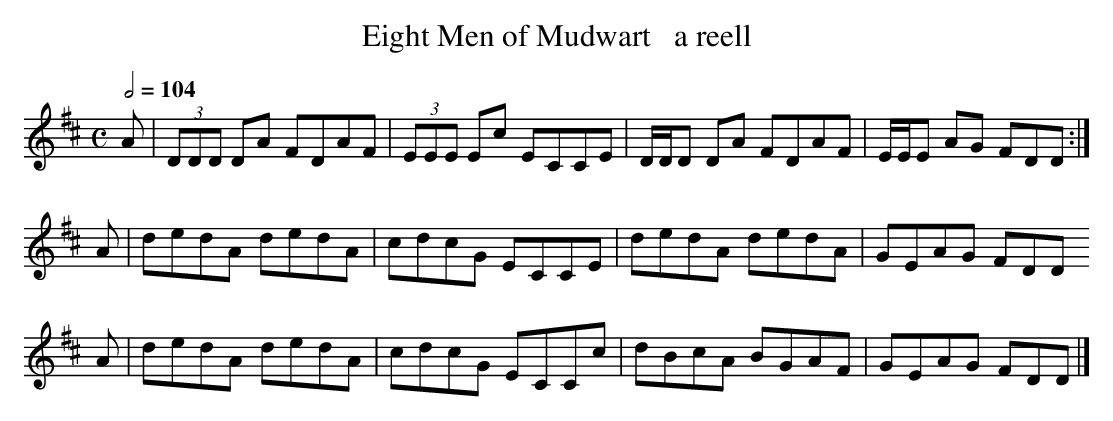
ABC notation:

X:1
T:Eight Men of Mudwart   a reell
M:C
L:1/8
Q:1/2=104
K:D
A|(3DDD DA FDAF|(3EEE Ec ECCE|D/D/D DA FDAF|E/E/E AG FDD:|
A|  dedA   dedA|  cdcG   ECCE|dedA     dedA|GEAG     FDD
A|  dedA   dedA|  cdcG   ECCc|dBcA     BGAF|GEAG     FDD|]
